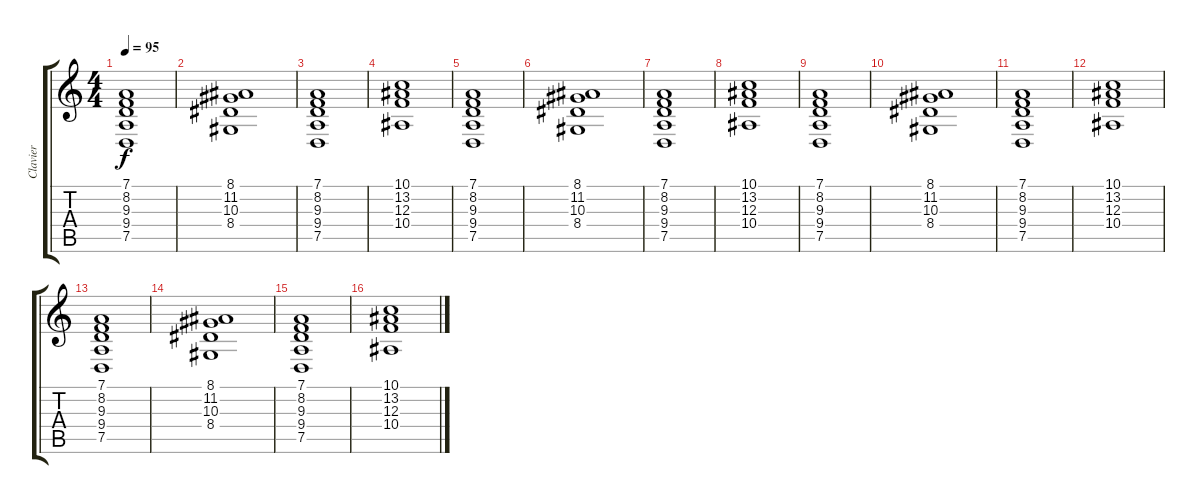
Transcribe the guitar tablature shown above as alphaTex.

\track ("Clavier" "Clavier") {instrument lead6voice}
\staff {score tabs}
\tuning (D4 A3 F3 C3 G2 D2) {hide}
\ts (4 4)
\tempo 95
\clef g2
\ks c
(7.1 8.2 9.3 9.4 7.5).1{dy f instrument lead6voice} |
(8.1 11.2 10.3 8.4).1 |
(7.1 8.2 9.3 9.4 7.5).1 |
(10.1 13.2 12.3 10.4).1 |
(7.1 8.2 9.3 9.4 7.5).1 |
(8.1 11.2 10.3 8.4).1 |
(7.1 8.2 9.3 9.4 7.5).1 |
(10.1 13.2 12.3 10.4).1 |
(7.1 8.2 9.3 9.4 7.5).1 |
(8.1 11.2 10.3 8.4).1 |
(7.1 8.2 9.3 9.4 7.5).1 |
(10.1 13.2 12.3 10.4).1 |
(7.1 8.2 9.3 9.4 7.5).1 |
(8.1 11.2 10.3 8.4).1 |
(7.1 8.2 9.3 9.4 7.5).1 |
(10.1 13.2 12.3 10.4).1
